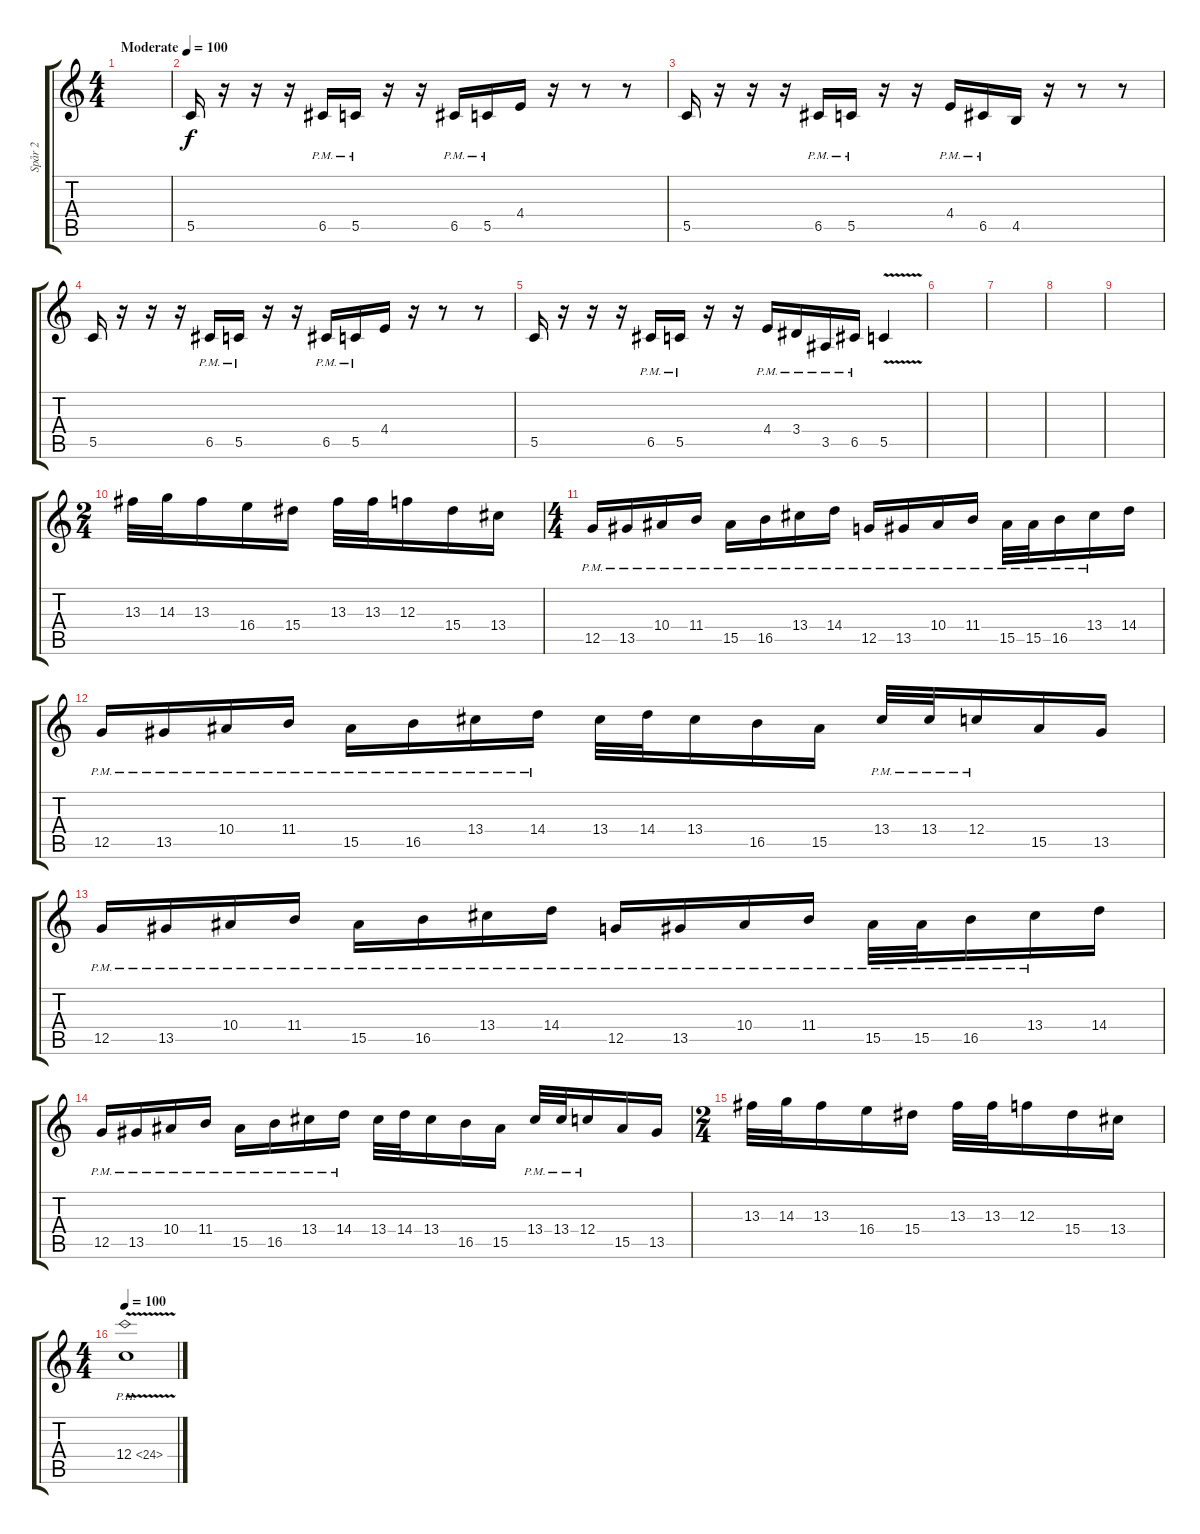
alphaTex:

\track ("Spår 2" "Spår 2") {instrument distortionguitar}
\staff {score tabs}
\tuning (D4 A3 F3 C3 G2 C2) {hide}
\ts (4 4)
\tempo (100 "Moderate")
\clef g2
\ks c
|
5.5.16 r.16 r.16 r.16 6.5{pm}.16 5.5{pm}.16 r.16 r.16 6.5{pm}.16 5.5{pm}.16 4.4.16 r.16 r.8 r.8 |
5.5.16 r.16 r.16 r.16 6.5{pm}.16 5.5{pm}.16 r.16 r.16 4.4{pm}.16 6.5{pm}.16 4.5.16 r.16 r.8 r.8 |
5.5.16 r.16 r.16 r.16 6.5{pm}.16 5.5{pm}.16 r.16 r.16 6.5{pm}.16 5.5{pm}.16 4.4.16 r.16 r.8 r.8 |
5.5.16 r.16 r.16 r.16 6.5{pm}.16 5.5{pm}.16 r.16 r.16 4.4{pm}.16 3.4{pm}.16 3.5{pm}.16 6.5{pm}.16 5.5{v}.4 |
|
|
|
|
\ts (2 4)
13.3.32 14.3.32 13.3.16 16.4.16 15.4.16 13.3.32 13.3.32 12.3.16 15.4.16 13.4.16 |
\ts (4 4)
12.5{pm}.16 13.5{pm}.16 10.4{pm}.16 11.4{pm}.16 15.5{pm}.16 16.5{pm}.16 13.4{pm}.16 14.4{pm}.16 12.5{pm}.16 13.5{pm}.16 10.4{pm}.16 11.4{pm}.16 15.5{pm}.32 15.5{pm}.32 16.5{pm}.16 13.4{pm}.16 14.4.16 |
12.5{pm}.16 13.5{pm}.16 10.4{pm}.16 11.4{pm}.16 15.5{pm}.16 16.5{pm}.16 13.4{pm}.16 14.4{pm}.16 13.4.32 14.4.32 13.4.16 16.5.16 15.5.16 13.4{pm}.32 13.4{pm}.32 12.4{pm}.16 15.5.16 13.5.16 |
12.5{pm}.16 13.5{pm}.16 10.4{pm}.16 11.4{pm}.16 15.5{pm}.16 16.5{pm}.16 13.4{pm}.16 14.4{pm}.16 12.5{pm}.16 13.5{pm}.16 10.4{pm}.16 11.4{pm}.16 15.5{pm}.32 15.5{pm}.32 16.5{pm}.16 13.4{pm}.16 14.4.16 |
12.5{pm}.16 13.5{pm}.16 10.4{pm}.16 11.4{pm}.16 15.5{pm}.16 16.5{pm}.16 13.4{pm}.16 14.4{pm}.16 13.4.32 14.4.32 13.4.16 16.5.16 15.5.16 13.4{pm}.32 13.4{pm}.32 12.4{pm}.16 15.5.16 13.5.16 |
\ts (2 4)
13.3.32 14.3.32 13.3.16 16.4.16 15.4.16 13.3.32 13.3.32 12.3.16 15.4.16 13.4.16 |
\ts (4 4)
\tempo 100
12.4{ph 12 v}.1
